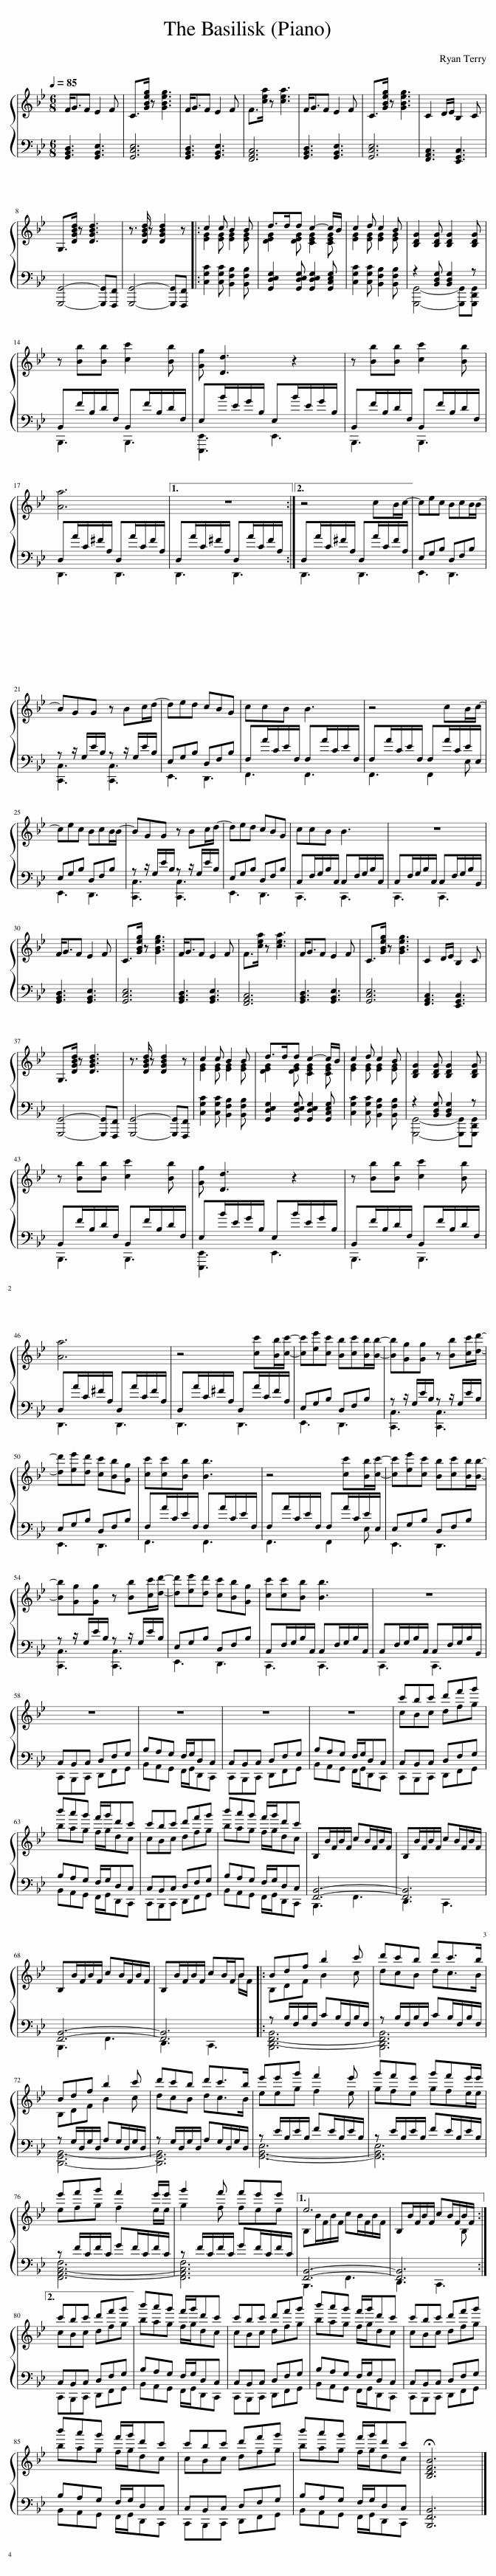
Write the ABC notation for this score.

X:1
%%score { ( 1 3 ) | ( 2 4 ) }
L:1/8
Q:1/4=85
M:6/8
I:linebreak $
K:Bb
V:1 treble
V:3 treble
V:2 bass
V:4 bass
V:1
 F<GF E2 F | C>[GBeg] z [GBeg]3 | F<GF E2 F | F>[cea] z [cea]3 | F<GF E2 F | %5
 C>[GBeg] z [GBeg]3 | C2 D/E/ B,2 C |$ G,>[DGBd] z [DGBd]3 | z3/2 [DGBd]/ z [DGBd]2 z |: c2 c B2 B | %10
 d>dd c2- c/B/ | c2 d c2 B | [B,DG]2 [B,DG] [B,DG]2 [B,DG] |$ z [Bb][Bb] [cc']2 [Bb] | [Gg] [Dd]3 z2 | %15
 z [Bb][Bb] [cc']2 [Bb] |$ [Aa]6 |1 z6 :|2 z4 cB/c/- || cec BcB/B/- |$ %20
 BGG z Bc/d/- | ded cBG | ccB B3 | z4 cB/c/- |$ cec BcB/B/- | %25
 BGG z Bc/d/- | ded cBG | ccB B3 | z6 |$ F<GF E2 F | %30
 C>[GBeg] z [GBeg]3 | F<GF E2 F | F>[cea] z [cea]3 | F<GF E2 F | C>[GBeg] z [GBeg]3 | %35
 C2 D/E/ B,2 C |$ G,>[DGBd] z [DGBd]3 | z3/2 [DGBd]/ z [DGBd]2 z | c2 c B2 B | d>dd c2- c/B/ | %40
 c2 d c2 B | [B,DG]2 [B,DG] [B,DG]2 [B,DG] |$ z [Bb][Bb] [cc']2 [Bb] | [Gg] [Dd]3 z2 | z [Bb][Bb] [cc']2 [Bb] |$ %45
 [Aa]6 | z4 [cc'][Bb]/[cc']/- | [cc'][ee'][cc'] [Bb][cc'][Bb]/[Bb]/- | [Bb][Gg][Gg] z [Bb][cc']/[dd']/- |$ [dd'][ee'][dd'] [cc'][Bb][Gg] | %50
 [cc'][cc'][Bb] [Bb]3 | z4 [cc'][Bb]/[cc']/- | [cc'][ee'][cc'] [Bb][cc'][Bb]/[Bb]/- |$ [Bb][Gg][Gg] z [Bb][cc']/[dd']/- | [dd'][ee'][dd'] [cc'][Bb][Gg] | %55
 [cc'][cc'][Bb] [Bb]3 | z6 |$ z6 | z6 | z6 | %60
 z6 | c'bc' d'f'g' |$ b'a'g' f'/g'/d'c' | c'bc' d'f'g' | b'a'g' f'/g'/d'c' | %65
 B,B/F/B/F/ cB/F/B/F/ | B,B/F/B/F/ cB/F/B/F/ |$ B,B/F/B/F/ cB/F/B/F/ | B,B/F/B/F/ cB/F/B |: Bdf b2 c' | %70
 d'c'b d'c'>b |$ Bdf b2 c' | d'c'b d'c'>b | e'e'g' f'2 e' | g'f'e' g'f'e'/e'/ |$ %75
 e'f'g' f'2 e'/e'/ | g'2 f' f'e'e' |1 e6 | B,B/F/B/F/ cB/F/B/F/ :|2$ c'bc' d'f'g' || %80
 b'a'g' f'/g'/d'c' | c'bc' d'f'g' | b'a'g' f'/g'/d'c' | c'bc' d'f'g' |$ b'a'g' f'/g'/d'c' | %85
 c'bc' d'f'g' | b'a'g' f'/g'/d'c' | !fermata![B,DFB]6 |] %88
V:2
 [G,,B,,D,]3 [G,,B,,E,]3 | [G,,C,E,]6 | [G,,B,,D,]3 [G,,B,,E,]3 | [F,,A,,C,]6 | [G,,B,,D,]3 [G,,B,,E,]3 | %5
 [G,,C,E,]6 | [F,,A,,C,]3 [E,,G,,C,]3 |$ [G,,,G,,]4- [G,,,G,,][F,,,F,,] | [G,,,G,,]4- [G,,,G,,][F,,,F,,] |: [C,G,C]2 [C,G,C] [B,,F,B,]2 [B,,F,B,] | %10
 [G,,D,E,G,]2 [G,,D,E,G,] [G,,D,E,G,]2 [G,,C,E,G,] | [C,G,C]2 [C,G,C] [B,,F,B,]2 [B,,F,B,] | z2 [B,,D,G,] [B,,D,G,]2 z |$ B,,F/B,/D/F,/ B,,F/B,/D/F,/ | E,B/E/G/B,/ E,B/E/G/B,/ | %15
 B,,F/B,/D/F,/ B,,F/B,/D/F,/ |$ D,A/C/^F/A,/ D,A/C/F/A,/ |1 D,A/C/^F/A,/ D,A/C/F/A,/ :|2 D,A/C/^F/A,/ D,A/C/F/A,/ || E,G,B, D,F,B, |$ %20
 z z/ G,/E/B,/ z z/ G,/E/B,/ | E,G,B, D,F,B, | F,A/C/E/F,/ F,A/C/E/F,/ | F,A/C/E/F,/ F,A/C/E/E,/ |$ E,G,B, D,F,B, | %25
 z z/ G,/E/B,/ z z/ G,/E/B,/ | E,G,B, D,F,B, | C,F,/G,/B,/C,/ C,F,/G,/B,/C,/ | C,F,/G,/B,/C,/ C,F,/G,/B,/B,,/ |$ [G,,B,,D,]3 [G,,B,,E,]3 | %30
 [G,,C,E,]6 | [G,,B,,D,]3 [G,,B,,E,]3 | [F,,A,,C,]6 | [G,,B,,D,]3 [G,,B,,E,]3 | [G,,C,E,]6 | %35
 [F,,A,,C,]3 [E,,G,,C,]3 |$ [G,,,G,,]4- [G,,,G,,][F,,,F,,] | [G,,,G,,]4- [G,,,G,,][F,,,F,,] | [C,G,C]2 [C,G,C] [B,,F,B,]2 [B,,F,B,] | [G,,D,E,G,]2 [G,,D,E,G,] [G,,D,E,G,]2 [G,,C,E,G,] | %40
 [C,G,C]2 [C,G,C] [B,,F,B,]2 [B,,F,B,] | z2 [B,,D,G,] [B,,D,G,]2 z |$ B,,F/B,/D/F,/ B,,F/B,/D/F,/ | E,B/E/G/B,/ E,B/E/G/B,/ | B,,F/B,/D/F,/ B,,F/B,/D/F,/ |$ %45
 D,A/C/^F/A,/ D,A/C/F/A,/ | D,A/C/^F/A,/ D,A/C/F/A,/ | E,G,B, D,F,B, | z z/ G,/E/B,/ z z/ G,/E/B,/ |$ E,G,B, D,F,B, | %50
 F,A/C/E/F,/ F,A/C/E/F,/ | F,A/C/E/F,/ F,A/C/E/E,/ | E,G,B, D,F,B, |$ z z/ G,/E/B,/ z z/ G,/E/B,/ | E,G,B, D,F,B, | %55
 C,F,/G,/B,/C,/ C,F,/G,/B,/C,/ | C,F,/G,/B,/C,/ C,F,/G,/B,/B,,/ |$ C,B,,C, D,F,G, | B,A,G, F,/G,/D,C, | C,B,,C, D,F,G, | %60
 B,A,G, F,/G,/D,C, | C,B,,C, D,F,G, |$ B,A,G, F,/G,/D,C, | C,B,,C, D,F,G, | B,A,G, F,/G,/D,C, | %65
 [F,,B,,]6- | [F,,B,,]6 |$ [F,,B,,]6- | [F,,B,,]6 |: z B,/F,/B,/F,/ CB,/F,/B,/F,/ | %70
 z B,/F,/B,/F,/ CB,/F,/B,/F,/ |$ z G,/D,/G,/D,/ A,G,/D,/G,/D,/ | z G,/D,/G,/D,/ A,G,/D,/G,/D,/ | z E/B,/E/B,/ FE/B,/E/B,/ | z E/B,/E/B,/ FE/B,/E/B,/ |$ %75
 z F/C/F/C/ GF/C/F/C/ | z F/C/F/C/ GF/C/F/C/ |1 [F,,B,,]6- | [F,,B,,]6 :|2$ C,B,,C, D,F,G, || %80
 B,A,G, F,/G,/D,C, | C,B,,C, D,F,G, | B,A,G, F,/G,/D,C, | C,B,,C, D,F,G, |$ B,A,G, F,/G,/D,C, | %85
 C,B,,C, D,F,G, | B,A,G, F,/G,/D,C, | [B,,,F,,B,,]6 |] %88
V:3
 x6 | x6 | x6 | x6 | x6 | %5
 x6 | x6 |$ x6 | x6 |: [EG]2 [EG] [EG]2 [EG] | %10
 [DEG]2 [DEG] [CEG]2 [CEG] | [EG]2 [EG] [EG]2 [EG] | x6 |$ x6 | x6 | %15
 x6 |$ x6 |1 x6 :|2 x6 || x6 |$ %20
 x6 | x6 | x6 | x6 |$ x6 | %25
 x6 | x6 | x6 | x6 |$ x6 | %30
 x6 | x6 | x6 | x6 | x6 | %35
 x6 |$ x6 | x6 | [EG]2 [EG] [EG]2 [EG] | [DEG]2 [DEG] [CEG]2 [CEG] | %40
 [EG]2 [EG] [EG]2 [EG] | x6 |$ x6 | x6 | x6 |$ %45
 x6 | x6 | x6 | x6 |$ x6 | %50
 x6 | x6 | x6 |$ x6 | x6 | %55
 x6 | x6 |$ x6 | x6 | x6 | %60
 x6 | cBc dfg |$ bag f/g/dc | cBc dfg | bag f/g/dc | %65
 x6 | x6 |$ x6 | x5 B/F/ |: B,DF B2 c | %70
 dcB dc>B |$ B,DF B2 c | dcB dc>B | eeg f2 e | gfe gfe/e/ |$ %75
 efg f2 e/e/ | g2 f fee |1 B,B/F/B/F/ cB/F/B/F/ | x5 B, :|2$ cBc dfg || %80
 bag f/g/dc | cBc dfg | bag f/g/dc | cBc dfg |$ bag f/g/dc | %85
 cBc dfg | bag f/g/dc | x6 |] %88
V:4
 x6 | x6 | x6 | x6 | x6 | %5
 x6 | x6 |$ x6 | x6 |: x6 | %10
 x6 | x6 | [G,,,G,,]4- [G,,,G,,][G,,,D,,G,,] |$ B,,,3 B,,,3 | [E,,,E,,]3 E,,3 | %15
 B,,,3 B,,,3 |$ D,,3 D,,3 |1 D,,3 D,,3 :|2 D,,3 D,,3 || E,,3 D,,3 |$ %20
 [C,,C,]3 [C,,C,]3 | E,,3 D,,3 | F,,3 F,,3 | F,,3 F,,2 E, |$ E,,3 D,,3 | %25
 [C,,C,]3 [C,,C,]3 | E,,3 D,,3 | C,,3 C,,3 | C,,3 C,,3 |$ x6 | %30
 x6 | x6 | x6 | x6 | x6 | %35
 x6 |$ x6 | x6 | x6 | x6 | %40
 x6 | [G,,,G,,]4- [G,,,G,,][G,,,D,,G,,] |$ B,,,3 B,,,3 | [E,,,E,,]3 E,,3 | B,,,3 B,,,3 |$ %45
 D,,3 D,,3 | D,,3 D,,3 | E,,3 D,,3 | [C,,C,]3 [C,,C,]3 |$ E,,3 D,,3 | %50
 F,,3 F,,3 | F,,3 F,,2 E, | E,,3 D,,3 |$ [C,,C,]3 [C,,C,]3 | E,,3 D,,3 | %55
 C,,3 C,,3 | C,,3 C,,3 |$ C,,B,,,C,, D,,F,,G,, | B,,A,,G,, F,,/G,,/D,,C,, | C,,B,,,C,, D,,F,,G,, | %60
 B,,A,,G,, F,,/G,,/D,,C,, | C,,B,,,C,, D,,F,,G,, |$ B,,A,,G,, F,,/G,,/D,,C,, | C,,B,,,C,, D,,F,,G,, | B,,A,,G,, F,,/G,,/D,,C,, | %65
 B,,,3 F,,3 | D,,3 C,,3 |$ B,,,3 F,,3 | D,,3 C,,3 |: [B,,,D,,-F,,-B,,]6 | %70
 [B,,,D,,F,,B,,]6 |$ [D,,-G,,B,,-]6 | [D,,G,,B,,]6 | [G,,-B,,-E,]6 | [G,,B,,E,]6 |$ %75
 [F,,A,,-C,-F,]6 | [F,,A,,C,F,]6 |1 B,,,3 F,,3 | D,,3 C,,3 :|2$ C,,B,,,C,, D,,F,,G,, || %80
 B,,A,,G,, F,,/G,,/D,,C,, | C,,B,,,C,, D,,F,,G,, | B,,A,,G,, F,,/G,,/D,,C,, | C,,B,,,C,, D,,F,,G,, |$ B,,A,,G,, F,,/G,,/D,,C,, | %85
 C,,B,,,C,, D,,F,,G,, | B,,A,,G,, F,,/G,,/D,,C,, | x6 |] %88
